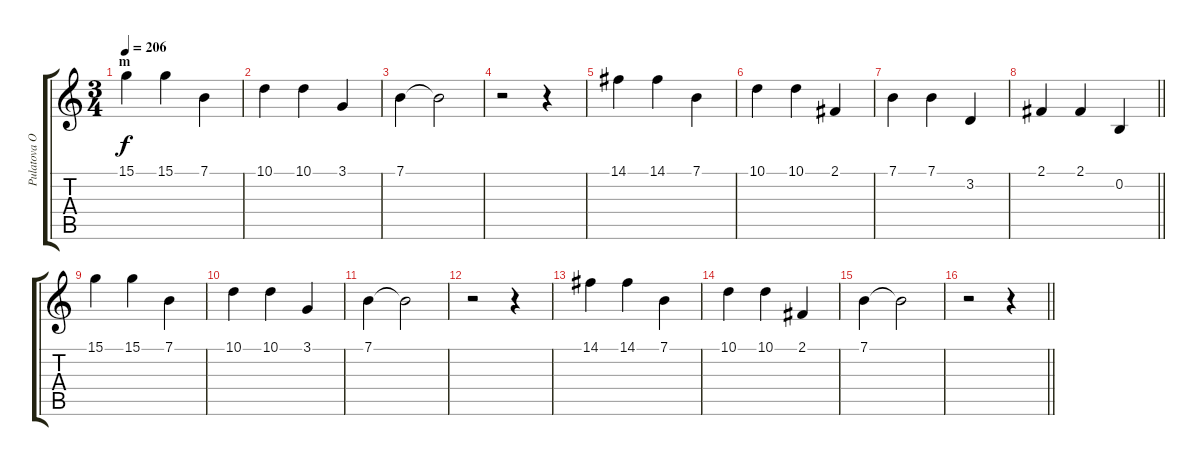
\track ("Pulatova O (RH)" "Pulatova O") {instrument acousticgrandpiano}
\staff {score tabs}
\tuning (E4 B3 G3 D3 A2 E2) {hide}
\ts (3 4)
\section ("" "m")
\tempo 206
\clef g2
\ks c
15.1.4{dy f} 15.1.4 7.1.4 |
10.1.4 10.1.4 3.1.4 |
7.1.4 7.1{t}.2 |
r.2 r.4 |
14.1.4 14.1.4 7.1.4 |
10.1.4 10.1.4 2.1.4 |
7.1.4 7.1.4 3.2.4 |
\barLineRight lightlight
2.1.4 2.1.4 0.2.4 |
15.1.4 15.1.4 7.1.4 |
10.1.4 10.1.4 3.1.4 |
7.1.4 7.1{t}.2 |
r.2 r.4 |
14.1.4 14.1.4 7.1.4 |
10.1.4 10.1.4 2.1.4 |
7.1.4 7.1{t}.2 |
\barLineRight lightlight
r.2 r.4
